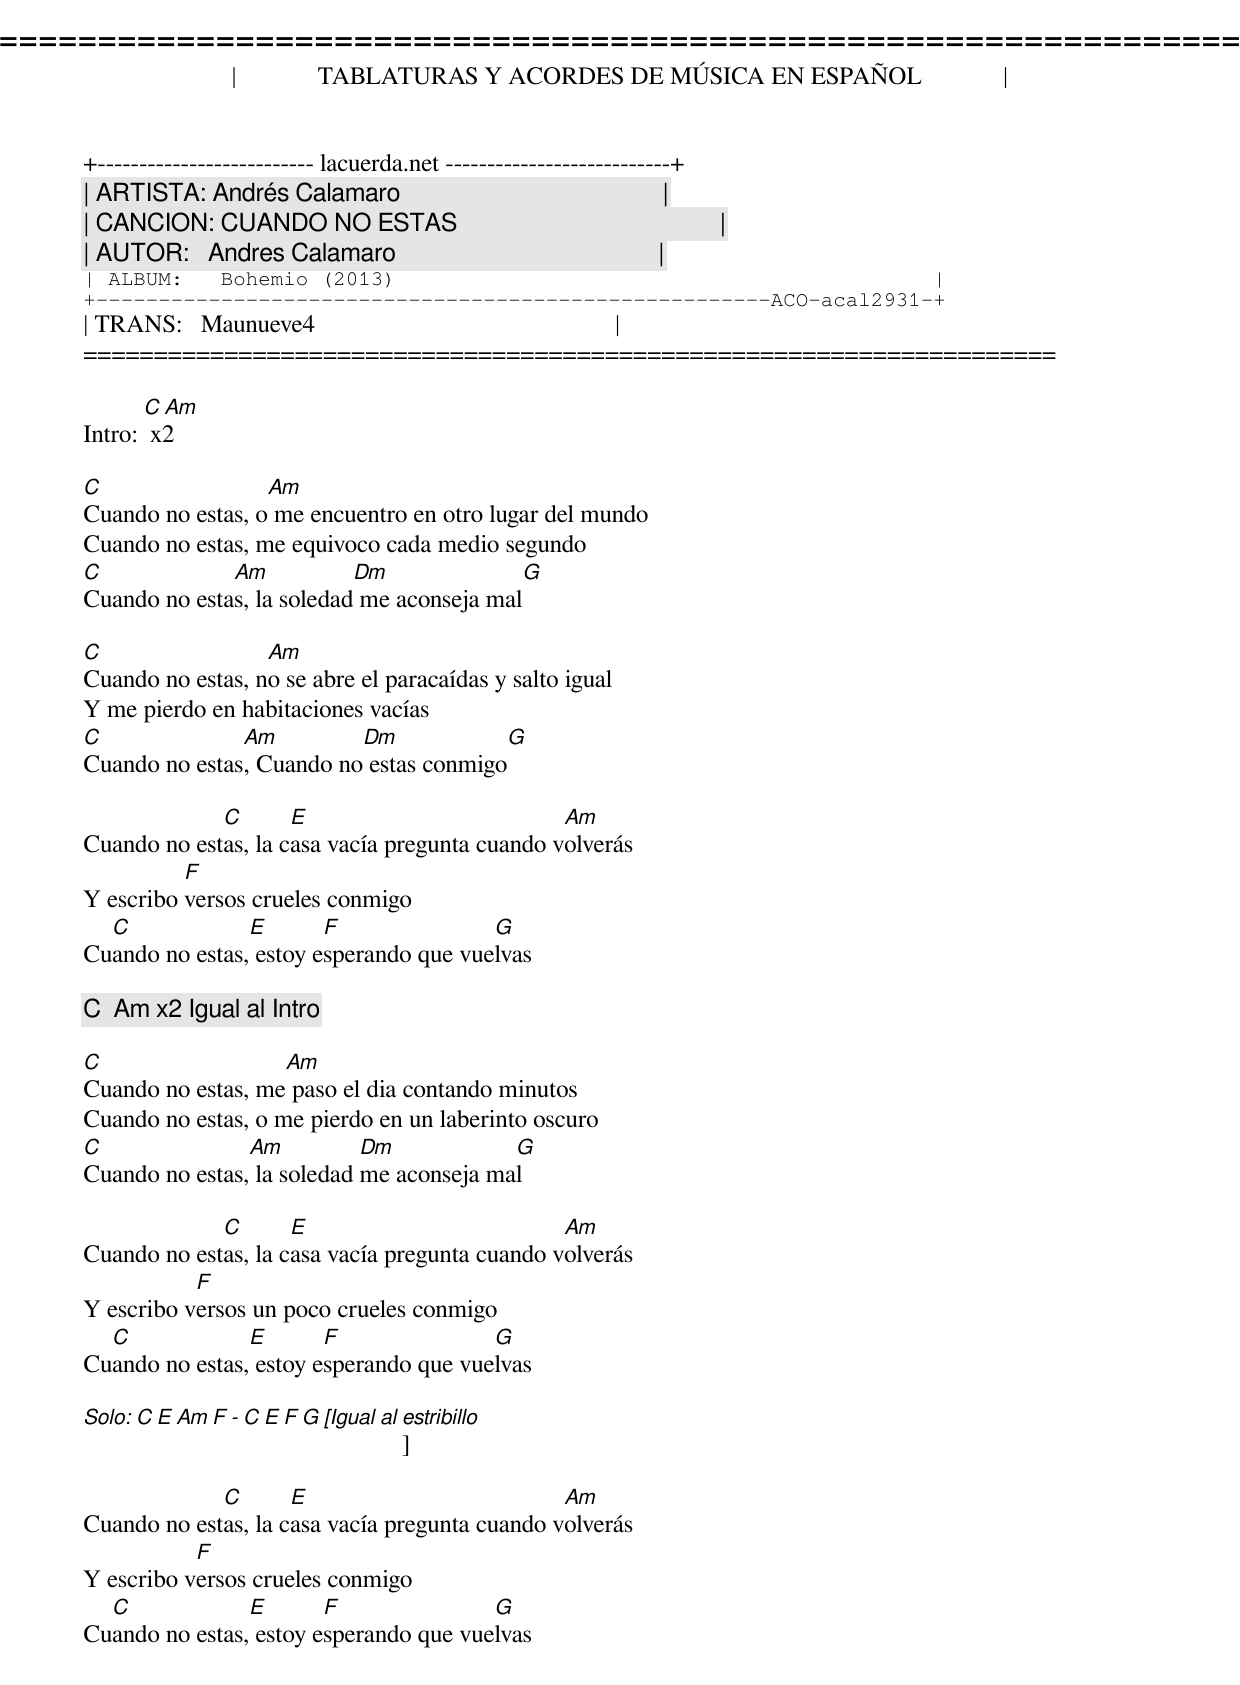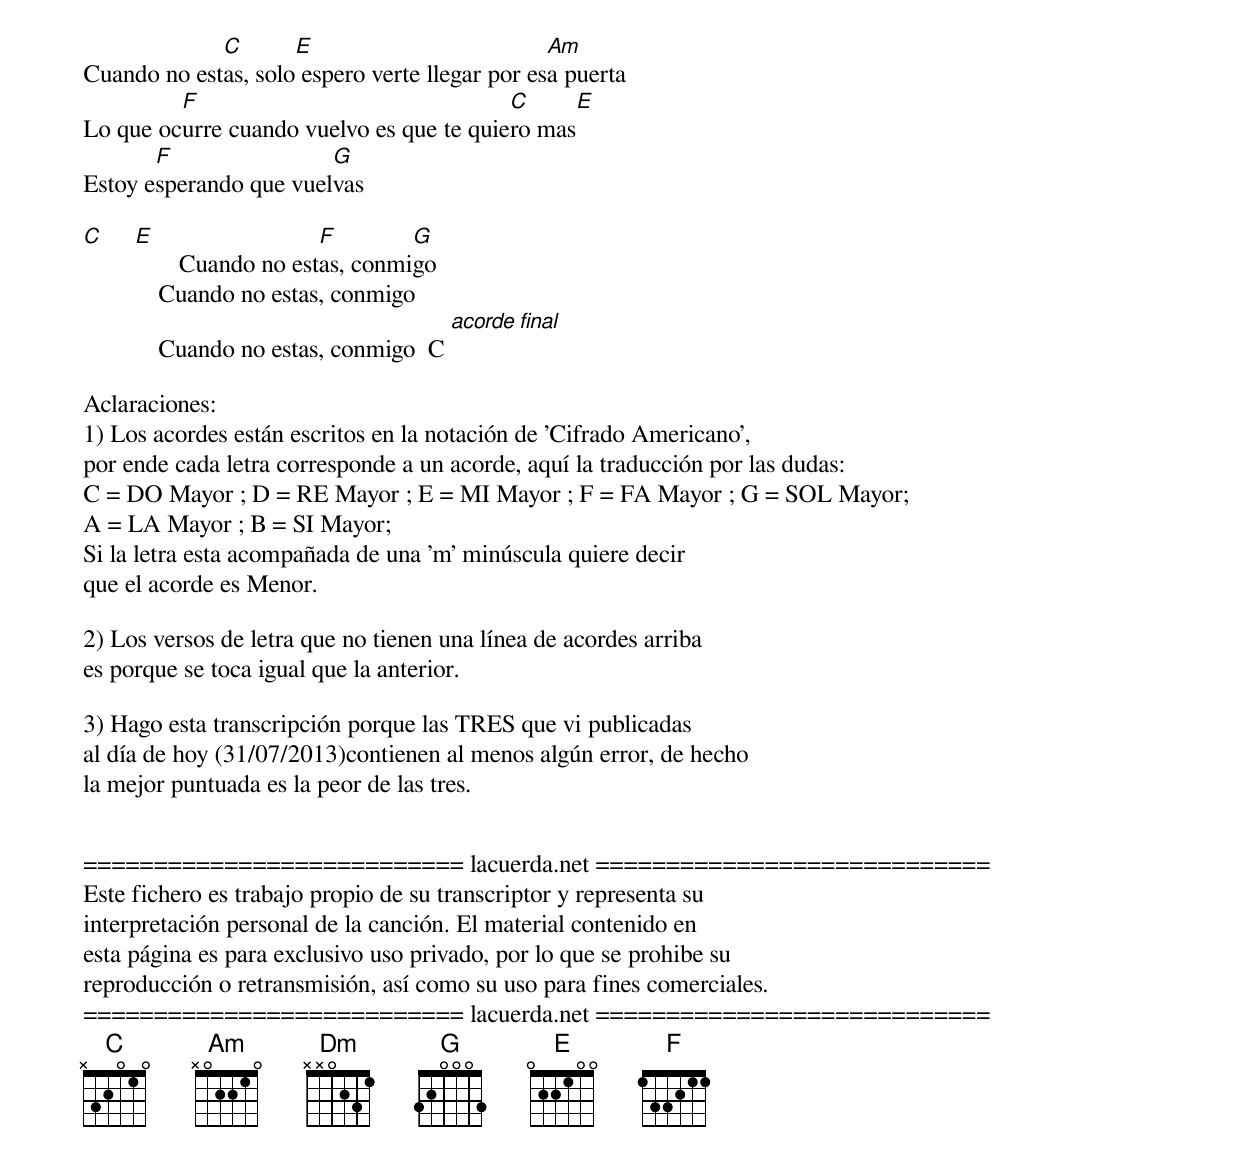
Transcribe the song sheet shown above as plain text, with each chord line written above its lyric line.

=====================================================================
|             TABLATURAS Y ACORDES DE MÚSICA EN ESPAÑOL             |
+-------------------------- lacuerda.net ---------------------------+
| ARTISTA: Andrés Calamaro                                          |
| CANCION: CUANDO NO ESTAS                                          |
| AUTOR:   Andres Calamaro                                          |
| ALBUM:   Bohemio (2013)                                           |
+------------------------------------------------------ACO-acal2931-+
| TRANS:   Maunueve4                                                |
=====================================================================

Intro: [C Am] x2

C                 Am
Cuando no estas, o me encuentro en otro lugar del mundo
Cuando no estas, me equivoco cada medio segundo
C             Am           Dm              G
Cuando no estas, la soledad me aconseja mal

C                 Am
Cuando no estas, no se abre el paracaídas y salto igual
Y me pierdo en habitaciones vacías
C              Am         Dm              G
Cuando no estas, Cuando no estas conmigo

             C       E                          Am
Cuando no estas, la casa vacía pregunta cuando volverás
          F
Y escribo versos crueles conmigo
  C             E       F               G
Cuando no estas, estoy esperando que vuelvas

[C  Am] x2 [Igual al Intro]

C                  Am
Cuando no estas, me paso el dia contando minutos
Cuando no estas, o me pierdo en un laberinto oscuro
C               Am          Dm            G
Cuando no estas, la soledad me aconseja mal

             C       E                          Am
Cuando no estas, la casa vacía pregunta cuando volverás
           F
Y escribo versos un poco crueles conmigo
  C             E       F               G
Cuando no estas, estoy esperando que vuelvas

Solo:  C  E  Am  F  -  C  E  F  G  [Igual al estribillo]

             C       E                          Am
Cuando no estas, la casa vacía pregunta cuando volverás
           F
Y escribo versos crueles conmigo
  C             E       F               G
Cuando no estas, estoy esperando que vuelvas

             C       E                          Am
Cuando no estas, solo espero verte llegar por esa puerta
         F                                C       E
Lo que ocurre cuando vuelvo es que te quiero mas
       F                G
Estoy esperando que vuelvas

C    E                   F        G
            Cuando no estas, conmigo
            Cuando no estas, conmigo
            Cuando no estas, conmigo  C [acorde final]

Aclaraciones:
1) Los acordes están escritos en la notación de 'Cifrado Americano',
por ende cada letra corresponde a un acorde, aquí la traducción por las dudas:
C = DO Mayor ; D = RE Mayor ; E = MI Mayor ; F = FA Mayor ; G = SOL Mayor;
A = LA Mayor ; B = SI Mayor;
Si la letra esta acompañada de una 'm' minúscula quiere decir
que el acorde es Menor.

2) Los versos de letra que no tienen una línea de acordes arriba
es porque se toca igual que la anterior.

3) Hago esta transcripción porque las TRES que vi publicadas
al día de hoy (31/07/2013)contienen al menos algún error, de hecho
la mejor puntuada es la peor de las tres.


=========================== lacuerda.net ============================
Este fichero es trabajo propio de su transcriptor y representa su
interpretación personal de la canción. El material contenido en
esta página es para exclusivo uso privado, por lo que se prohibe su
reproducción o retransmisión, así como su uso para fines comerciales.
=========================== lacuerda.net ============================
